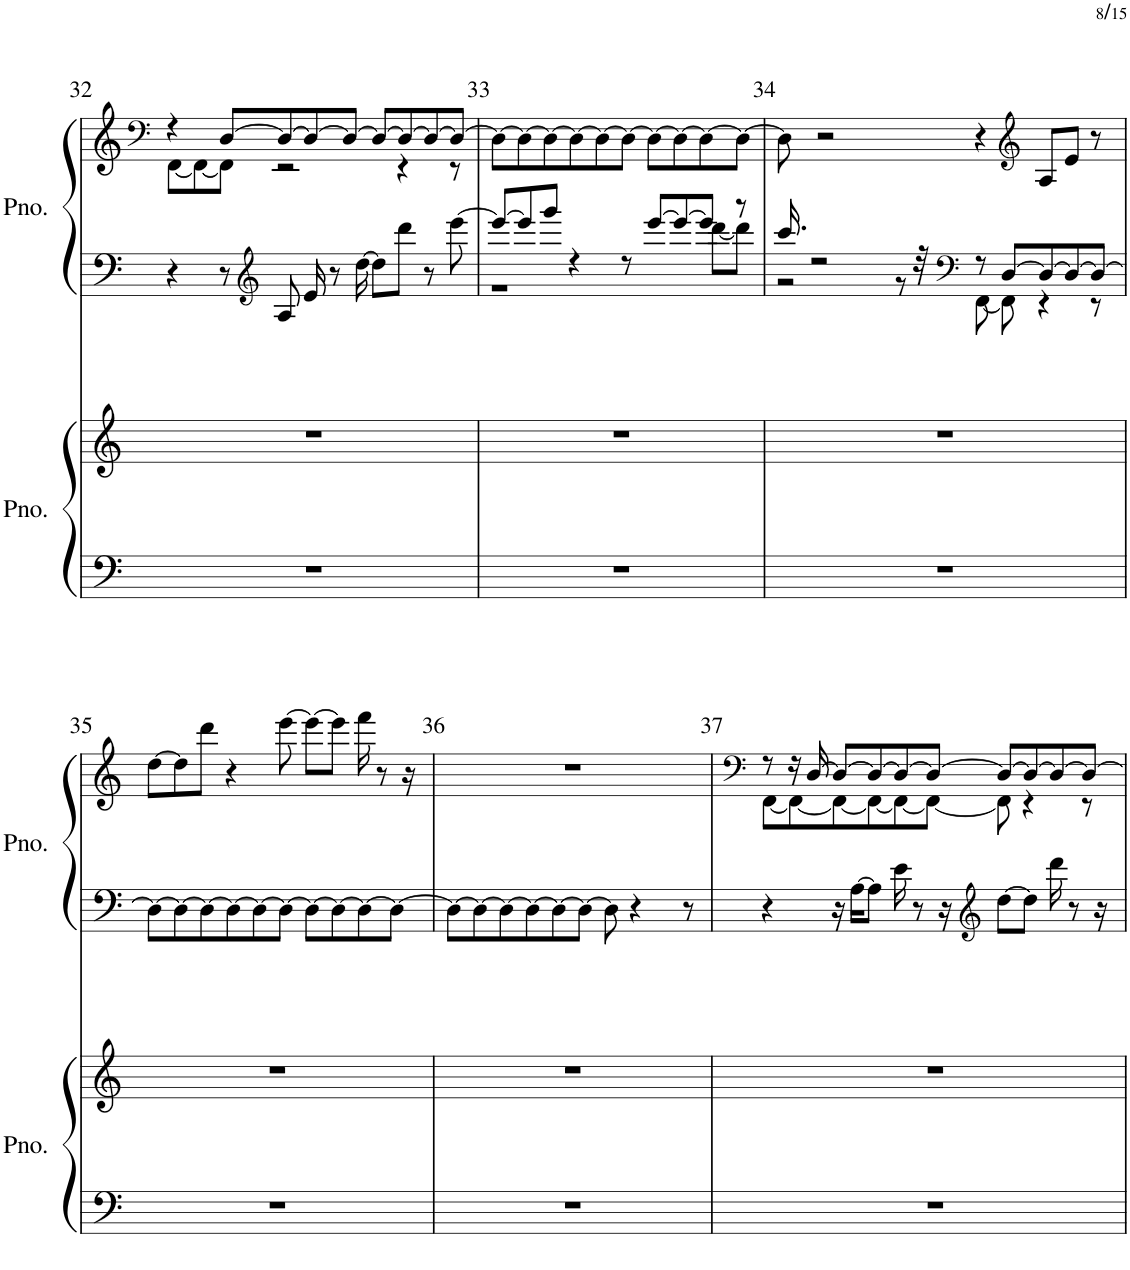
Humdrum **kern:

**kern	**kern	**kern	**kern
*part2	*part2	*part1	*part1
*staff4	*staff3	*staff2	*staff1
*I"ピアノ	*	*I"ピアノ	*
!!LO:PB:g=z
*clefF4	*clefG2	*clefF4	*clefF4
*k[]	*k[]	*k[]	*k[]
*M5/4	*M5/4	*M5/4	*M5/4
=32	=32	=32	=32
*	*	*	*^
4%5r	4%5r	4r	4r	[8FF\L
.	.	.	.	8FF\_
.	.	8r	[8D/L	8FF\J]
*	*	*clefG2	*	*
.	.	8A/	8D/_	2r
.	.	16e/	8D/_	.
.	.	8r	.	.
.	.	.	8D/J_	.
.	.	[16dd\	.	.
.	.	8dd\L]	8D/L_	.
.	.	8ddd\J	8D/_	4r
.	.	8r	8D/_	.
.	.	[8eee\	8D/J_	8r
*	*	*	*v	*v
=33	=33	=33	=33
*	*	*^	*
4%5r	4%5r	8eee/L_	1r	8D\L_
.	.	8eee/]	.	8D\_
.	.	8ggg/J	.	8D\_
.	.	4r	.	8D\_
.	.	.	.	8D\_
.	.	8r	.	8D\J_
.	.	[8eee/L	.	8D\L_
.	.	8eee/_	.	8D\_
.	.	8eee/J]	[8ddd\L	8D\_
.	.	8r	8ddd\J]	8D\J_
=34	=34	=34	=34	=34
4%5r	4%5r	16.ccc/	2r	8D\]
.	.	2r	.	.
.	.	.	.	2r
.	.	.	8r	.
.	.	32r	.	.
*	*	*clefF4	*	*
.	.	8r	[8FF\	4r
.	.	[8D/L	8FF\]	.
*	*	*	*	*clefG2
.	.	8D/_	4r	8A/L
.	.	8D/_	.	8e/J
.	.	8D/J_	8r	8r
*	*	*v	*v	*
!!LO:LB:g=z
=35	=35	=35	=35
4%5r	4%5r	8D\L_	[8dd\L
.	.	8D\_	8dd\]
.	.	8D\_	8ddd\J
.	.	8D\_	4r
.	.	8D\_	.
.	.	8D\J_	[8eee\
.	.	8D\L_	8eee\L_
.	.	8D\_	8eee\J]
.	.	8D\_	16fff\
.	.	.	8r
.	.	8D\J_	.
.	.	.	16r
=36	=36	=36	=36
4%5r	4%5r	8D\L_	4%5r
.	.	8D\_	.
.	.	8D\_	.
.	.	8D\_	.
.	.	8D\_	.
.	.	8D\J_	.
.	.	8D\]	.
.	.	4r	.
.	.	8r	.
=37	=37	=37	=37
*	*	*	*clefF4
*	*	*	*^
4%5r	4%5r	4r	8r	[8FF\L
.	.	.	16r	8FF\_
.	.	.	[16D/	.
.	.	16r	8D/L_	8FF\_
.	.	[16A\KL	.	.
.	.	8A\J]	8D/_	8FF\_
.	.	16e\	8D/_	8FF\_
.	.	8r	.	.
.	.	.	8D/J_	8FF\J_
.	.	16r	.	.
*	*	*clefG2	*	*
.	.	[8dd\L	8D/L_	8FF\]
.	.	8dd\J]	8D/_	4r
.	.	16ddd\	8D/_	.
.	.	8r	.	.
.	.	.	8D/J_	8r
.	.	16r	.	.
*	*	*	*v	*v
=	=	=	=
*-	*-	*-	*-
